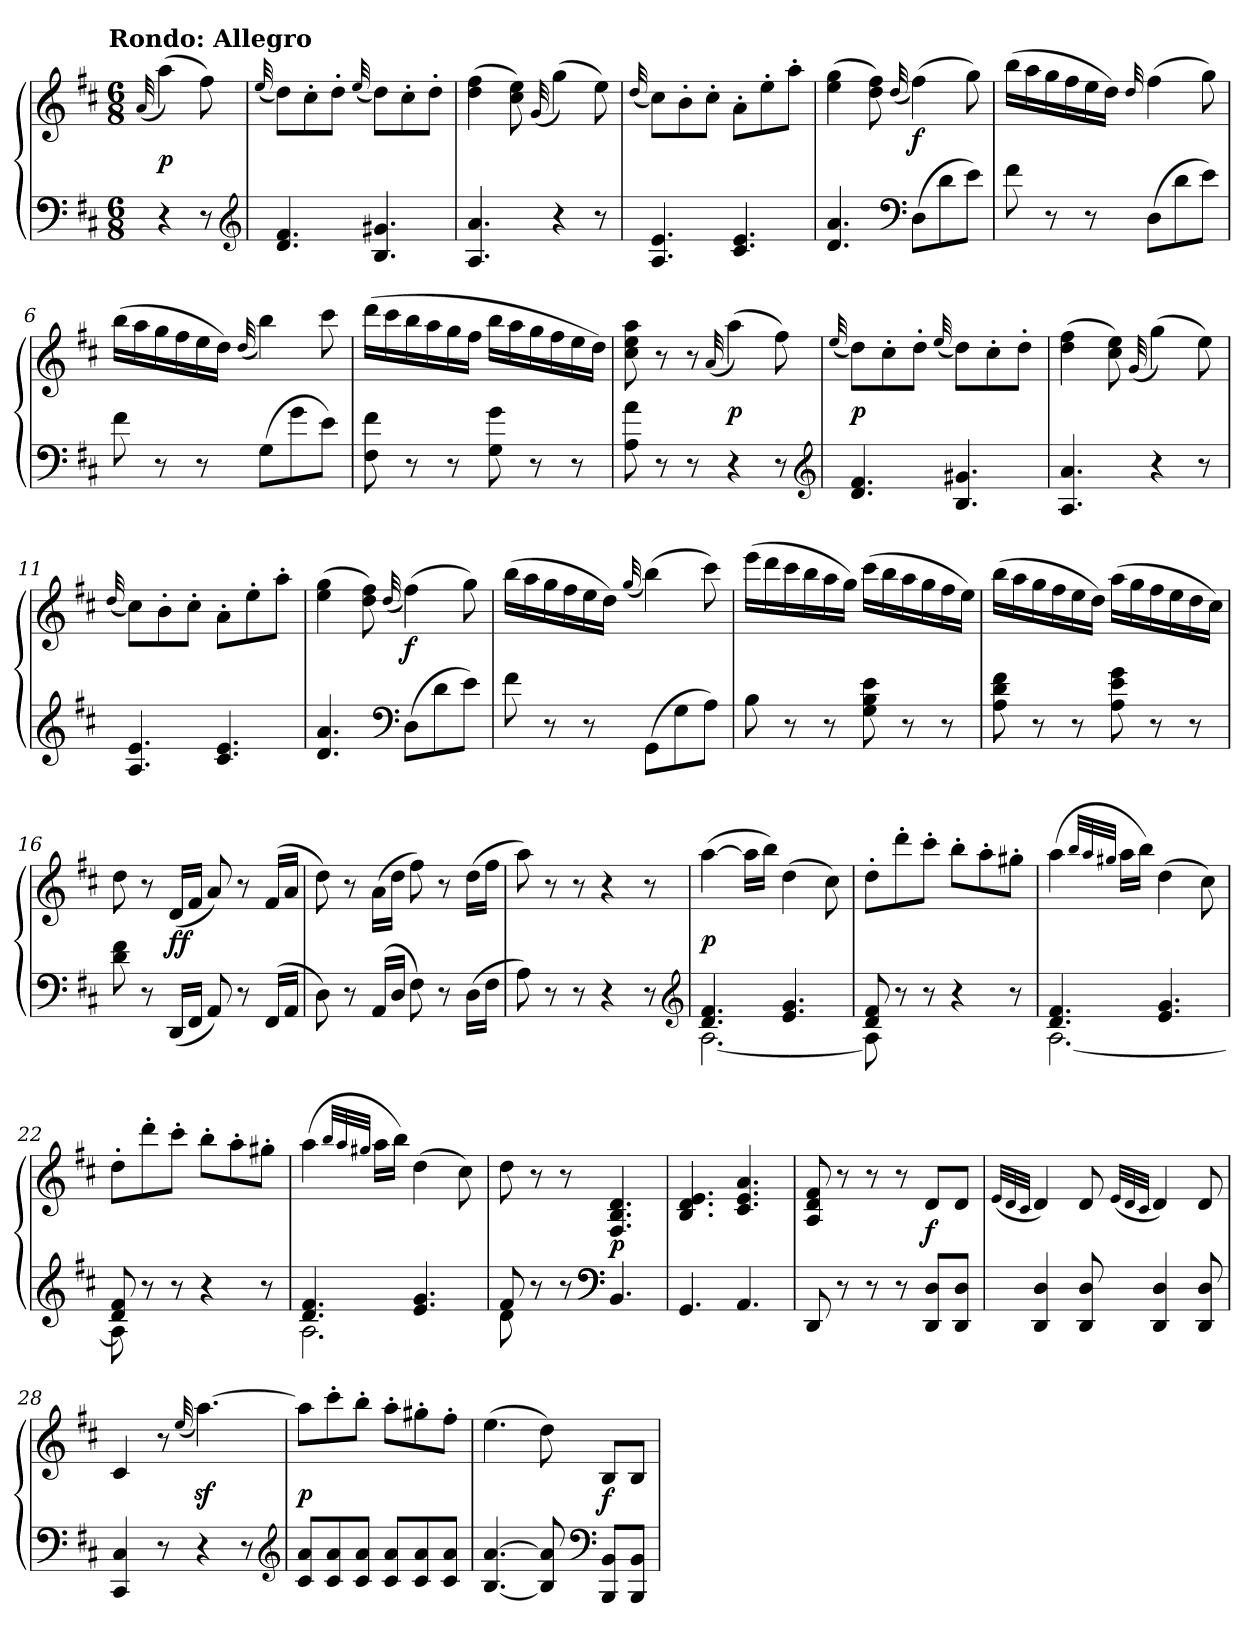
**kern	**kern	**dynam
*part1	*part1	*part1
*staff2	*staff1	*staff1/2
*clefF4	*clefG2	*
*k[f#c#]	*k[f#c#]	*
!!LO:TX:omd:t=Rondo&colon; Allegro
*M6/8	*M6/8	*
*MM120	*MM120	*
=	=	=
.	(>32qqa/	.
4r	(4aa)	p
8r	8ff#)	.
*clefG2	*	*
=1	=1	=1
.	(32qqee/	.
4.d 4.f#	8ddL)	.
.	8cc#'	.
.	8dd'J	.
.	(32qqee/	.
4.B 4.g#X	8ddL)	.
.	8cc#'	.
.	8dd'J	.
=2	=2	=2
4.A 4.a	(4dd 4ff#	.
.	8cc# 8ee)	.
.	(>32qqg	.
4r	(4gg)	.
8r	8ee)	.
=3	=3	=3
.	(32qqdd/	.
4.A 4.e	8cc#L)	.
.	8b'	.
.	8cc#'J	.
4.c# 4.e	8a'L	.
.	8ee'	.
.	8aa'J	.
=4	=4	=4
4.d 4.a	(4ee 4gg	.
.	8dd 8ff#)	.
*clefF4	*	*
.	(32qqdd/	.
(8DL	(4ff#)	f
8d	.	.
8eJ)	8gg)	.
=5	=5	=5
8f#	(16bbLL	.
.	16aa	.
8r	16gg	.
.	16ff#	.
8r	16ee	.
.	16ddJJ)	.
.	32qqdd/	.
(8DL	(4ff#	.
8d	.	.
8eJ)	8gg)	.
=6	=6	=6
8f#	(16bbLL	.
.	16aa	.
8r	16gg	.
.	16ff#	.
8r	16ee	.
.	16ddJJ)	.
.	(>32qqdd/	.
(8GL	4bb)	.
8g	.	.
8eJ)	8ccc#	.
=7	=7	=7
8F# 8f#	(16dddLL	.
.	16ccc#	.
8r	16bb	.
.	16aa	.
8r	16gg	.
.	16ff#JJ	.
8G 8g	16bbLL	.
.	16aa	.
8r	16gg	.
.	16ff#	.
8r	16ee	.
.	16ddJJ)	.
=8	=8	=8
8A 8a	8cc# 8ee 8aa	.
8r	8r	.
8r	8r	.
.	(>32qqa/	.
4r	(4aa)	p
8r	8ff#)	.
*clefG2	*	*
=9	=9	=9
.	(32qqee/	.
4.d 4.f#	8ddL)	p
.	8cc#'	.
.	8dd'J	.
.	(32qqee/	.
4.B 4.g#X	8ddL)	.
.	8cc#'	.
.	8dd'J	.
=10	=10	=10
4.A 4.a	(4dd 4ff#	.
.	8cc# 8ee)	.
.	(>32qqg/	.
4r	(4gg)	.
8r	8ee)	.
=11	=11	=11
.	(32qqdd/	.
4.A 4.e	8cc#L)	.
.	8b'	.
.	8cc#'J	.
4.c# 4.e	8a'L	.
.	8ee'	.
.	8aa'J	.
=12	=12	=12
4.d 4.a	(4ee 4gg	.
.	8dd 8ff#)	.
*clefF4	*	*
.	(32qqdd/	.
(8DL	(4ff#)	f
8d	.	.
8eJ)	8gg)	.
=13	=13	=13
8f#	(16bbLL	.
.	16aa	.
8r	16gg	.
.	16ff#	.
8r	16ee	.
.	16ddJJ)	.
.	(32qqgg/	.
(8GGL	(4bb)	.
8G	.	.
8AJ)	8ccc#)	.
=14	=14	=14
8B	(16eeeLL	.
.	16ddd	.
8r	16ccc#	.
.	16bb	.
8r	16aa	.
.	16ggJJ)	.
8G 8B 8e	(16ccc#LL	.
.	16bb	.
8r	16aa	.
.	16gg	.
8r	16ff#	.
.	16eeJJ)	.
=15	=15	=15
8A 8d 8f#	(16bbLL	.
.	16aa	.
8r	16gg	.
.	16ff#	.
8r	16ee	.
.	16ddJJ)	.
8A 8e 8g	(16aaLL	.
.	16gg	.
8r	16ff#	.
.	16ee	.
8r	16dd	.
.	16cc#JJ)	.
=16	=16	=16
8d 8f#	8dd	.
8r	8r	.
(16DDLL	(16dLL	ff
16FF#JJ	16f#JJ	.
8AA)	8a)	.
8r	8r	.
(16FF#LL	(16f#LL	.
16AAJJ	16aJJ	.
=17	=17	=17
8D)	8dd)	.
8r	8r	.
(16AALL	(16aLL	.
16DJJ	16ddJJ	.
8F#)	8ff#)	.
8r	8r	.
(16DLL	(16ddLL	.
16F#JJ	16ff#JJ	.
=18	=18	=18
8A)	8aa)	.
8r	8r	.
8r	8r	.
4r	4r	.
8r	8r	.
*clefG2	*	*
=19	=19	=19
*^	*	*
4.d 4.f#	[2.A	([4aa	p
.	.	16aaLL]	.
.	.	16bbJJ)	.
4.e 4.g	.	(4dd	.
.	.	8cc#)	.
=20	=20	=20	=20
8d 8f#	8A]	8dd'L	.
8r	8ryy	8ddd'	.
8r	2ryy	8ccc#'J	.
4r	.	8bb'L	.
.	.	8aa'	.
8r	.	8gg#X'J	.
=21	=21	=21	=21
4.d 4.f#	[2.A	(4aa	.
.	.	32qbb/LLL	.
.	.	32qaa/	.
.	.	32qgg#X/JJJ	.
.	.	16aaLL	.
.	.	16bbJJ)	.
4.e 4.g	.	(4dd	.
.	.	8cc#)	.
=22	=22	=22	=22
8d 8f#	8A]	8dd'L	.
8r	8ryy	8ddd'	.
8r	2ryy	8ccc#'J	.
4r	.	8bb'L	.
.	.	8aa'	.
8r	.	8gg#X'J	.
=23	=23	=23	=23
4.d 4.f#	2.A	(4aa	.
.	.	32qbb/LLL	.
.	.	32qaa/	.
.	.	32qgg#X/JJJ	.
.	.	16aaLL	.
.	.	16bbJJ)	.
4.e 4.g	.	(4dd	.
.	.	8cc#)	.
=24	=24	=24	=24
8f#	8d	8dd	.
8r	4ryy	8r	.
8r	.	8r	.
*clefF4	*	*	*
4.BB	4.ryy	4.F# 4.B 4.d	p
*v	*v	*	*
=25	=25	=25
4.GG	4.B 4.d 4.e	.
4.AA	4.c# 4.e 4.a	.
=26	=26	=26
8DD	8A 8d 8f#	.
8r	8r	.
8r	8r	.
8r	8r	.
8DD 8DL	8dL	f
8DD 8DJ	8dJ	.
=27	=27	=27
.	(32qeLLL	.
.	32qd	.
.	32qc#JJJ	.
4DD 4D	4d)	.
8DD 8D	8d	.
.	(32qeLLL	.
.	32qd	.
.	32qc#JJJ	.
4DD 4D	4d)	.
8DD 8D	8d	.
=28	=28	=28
4CC# 4C#	4c#	.
8r	8r	.
.	(>32qqee/	.
4r	[4.aaz)	.
8r	.	.
*clefG2	*	*
=29	=29	=29
8c# 8aL	8aaL]	p
8c# 8a	8ccc#'	.
8c# 8aJ	8bb'J	.
8c# 8aL	8aa'L	.
8c# 8a	8gg#X'	.
8c# 8aJ	8ff#'J	.
=30	=30	=30
[4.B [4.a	(4.ee	.
8B] 8a]	8dd)	.
*clefF4	*	*
8BBB 8BBL	8BL	f
8BBB 8BBJ	8BJ	.
=	=	=
*-	*-	*-
